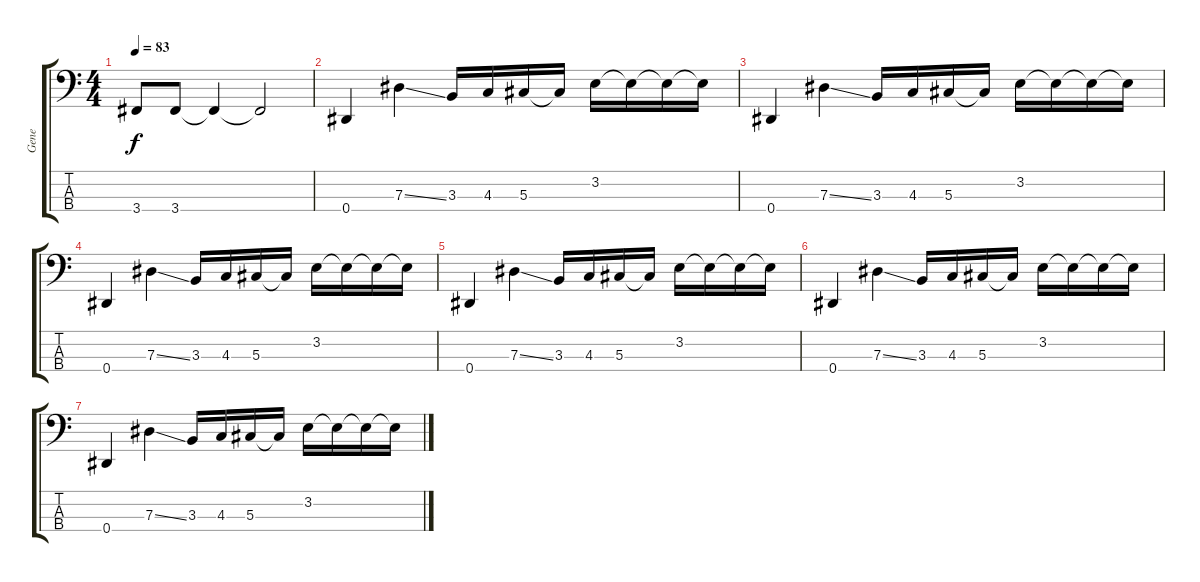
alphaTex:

\track ("Gene" "Gene") {instrument electricbasspick}
\staff {score tabs}
\tuning (Gb2 Db2 Ab1 Eb1) {hide}
\ts (4 4)
\tempo 83
\clef f4
\ks c
3.4.8{dy f} 3.4.8 3.4{t}.4 3.4{t}.2 |
0.4.4 7.3{ss}.4 3.3.16 4.3.16 5.3.16 5.3{t}.16 3.2.16 3.2{t}.16 3.2{t}.16 3.2{t}.16 |
0.4.4 7.3{ss}.4 3.3.16 4.3.16 5.3.16 5.3{t}.16 3.2.16 3.2{t}.16 3.2{t}.16 3.2{t}.16 |
0.4.4 7.3{ss}.4 3.3.16 4.3.16 5.3.16 5.3{t}.16 3.2.16 3.2{t}.16 3.2{t}.16 3.2{t}.16 |
0.4.4 7.3{ss}.4 3.3.16 4.3.16 5.3.16 5.3{t}.16 3.2.16 3.2{t}.16 3.2{t}.16 3.2{t}.16 |
0.4.4 7.3{ss}.4 3.3.16 4.3.16 5.3.16 5.3{t}.16 3.2.16 3.2{t}.16 3.2{t}.16 3.2{t}.16 |
0.4.4 7.3{ss}.4 3.3.16 4.3.16 5.3.16 5.3{t}.16 3.2.16 3.2{t}.16 3.2{t}.16 3.2{t}.16
